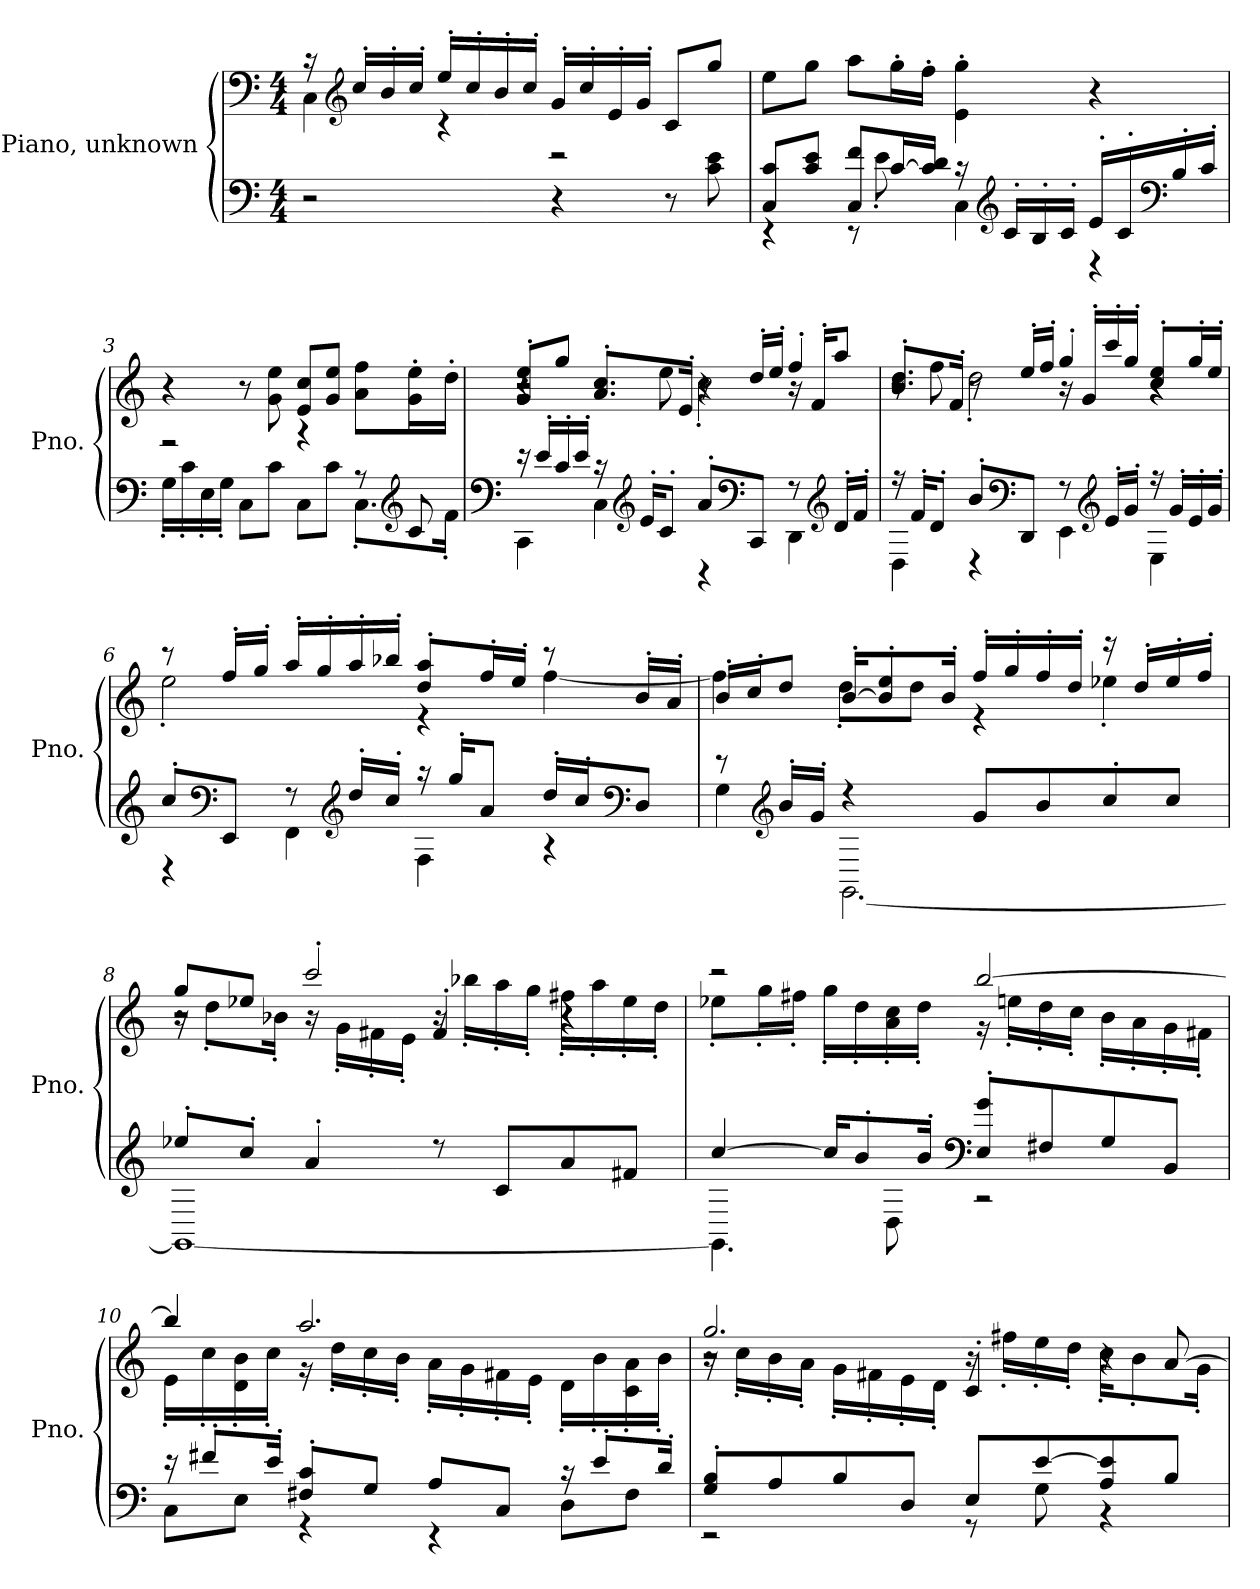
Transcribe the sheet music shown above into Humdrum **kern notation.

**kern	**kern
*part1	*part1
*staff2	*staff1
*I"Piano, unknown	*
*I'Pno.	*
*clefF4	*clefF4
*k[]	*k[]
*M4/4	*M4/4
*MM120	*MM120
=1	=1
*	*^
2r	16r	4C\
*	*clefG2	*
.	16cc'/LL	.
.	16b'/	.
.	16cc'/JJ	.
.	16ee'/LL	4r
.	16cc'/	.
.	16b'/	.
.	16cc'/JJ	.
4r	16g'/LL	2r
.	16cc'/	.
.	16e'/	.
.	16g'/JJ	.
8r	8c/L	.
8c\ 8e\	8gg/J	.
*	*v	*v
=2	=2
*^	*
8C/ 8c/L	4r	8ee\L
8c/ 8e/J	.	8gg\J
8C/ 8f/L	8r	8aa\L
[16c/L	8e'\	16gg'\L
16c/] 16d/JJ	.	16ff'\JJ
16r	4C\	4e\' 4gg\'
*clefG2	*	*
16c'/LL	.	.
16B'/	.	.
16c'/JJ	.	.
16e'/LL	4r	4r
16c'/	.	.
*clefF4	*	*
16B'/	.	.
16c'/JJ	.	.
!!LO:LB:g=z
=3	=3	=3
2r	16G'\LL	4r
.	16c'\	.
.	16E'\	.
.	16G'\JJ	.
.	8C\L	8r
.	8c\J	8g\ 8ee\
4r	8C\L	8e/ 8cc/L
.	8c\J	8g/ 8ee/J
8r	8.C'\L	8a\ 8ff\L
*clefG2	*	*
8c/	.	16g\' 16ee\'L
.	16f'\Jk	16dd'\JJ
=4	=4	=4
*clefF4	*	*
*	*	*^
*	*	*	*^
16r	4CC\	2r	4r	8g/' 8ee/'L
16e'/LL	.	.	.	.
16c'/	.	.	.	8gg/J
16e'/JJ	.	.	.	.
16r	4C\	.	8r	8.a/' 8.cc/'L
*clefG2	*	*	*	*
16e'/KL	.	.	.	.
8c'/J	.	.	8ee\	.
.	.	.	.	16e'/Jk
8a'/L	4r	4r	2cc'\	8r
*clefF4	*	*	*	*
8CC/J	.	.	.	16dd'/LL
.	.	.	.	16ee'/JJ
8r	4DD\	4ff'/	.	16r
.	.	.	.	16f'/KL
*clefG2	*	*	*	*
16d'/LL	.	.	.	8aa/J
16f'/JJ	.	.	.	.
!!LO:LB:g=z	!!	!!
=5	=5	=5	=5	=5
16r	4D\	2r	8r	8.b/' 8.dd/'L
16f'/KL	.	.	.	.
8d'/J	.	.	8ff\	.
.	.	.	.	16f'/Jk
8b'/L	4r	.	2dd'\	8r
*clefF4	*	*	*	*
8DD/J	.	.	.	16ee'/LL
.	.	.	.	16ff'/JJ
8r	4EE\	4gg'/	.	16r
.	.	.	.	16g'/LL
*clefG2	*	*	*	*
16e'/LL	.	.	.	16ccc'/
16g'/JJ	.	.	.	16gg'/JJ
16r	4E\	4r	4r	8cc/' 8ee/'L
16g'/LL	.	.	.	.
16e'/	.	.	.	16gg'/L
16g'/JJ	.	.	.	16ee'/JJ
*	*	*	*v	*v
=6	=6	=6	=6
8cc'/L	4r	8r	2ee'\
*clefF4	*	*	*
8EE/J	.	16ff'/LL	.
.	.	16gg'/JJ	.
8r	4FF\	16aa'/LL	.
.	.	16gg'/	.
*clefG2	*	*	*
16dd'/LL	.	16aa'/	.
16cc'/JJ	.	16bb-X'/JJ	.
16r	4F\	8dd/' 8aa/'L	4r
16gg'/KL	.	.	.
8a/J	.	16ff'/L	.
.	.	16ee'/JJ	.
16dd'/LL	4r	8r	[4ff\
16cc'/J	.	.	.
*clefF4	*	*	*
8D/J	.	16b'/LL	.
.	.	16a'/JJ	.
!!LO:LB:g=z	!!
=7	=7	=7	=7
8r	4G\	16b'/LL	4ff\]
.	.	16cc'/J	.
*clefG2	*	*	*
16b'/LL	.	8dd/J	.
16g'/JJ	.	.	.
4r	[2.GG\	[16b'/KL	8dd'\L
.	.	8b/]' 8ee/'	.
.	.	.	8dd\J
.	.	16b'/Jk	.
8g/L	.	16ff'/LL	4r
.	.	16gg'/	.
8b/	.	16ff'/	.
.	.	16dd'/JJ	.
8cc'/	.	16r	4ee-X'\
.	.	16dd'/LL	.
8cc/J	.	16ee-'/	.
.	.	16ff'/JJ	.
=8	=8	=8	=8
*	*	*	*^
8ee-X'/L	1GG_	8gg/L	16r	2r
.	.	.	8dd'\L	.
8cc'/J	.	8ee-X/J	.	.
.	.	.	16b-X'\Jk	.
4a'/	.	2ccc'/	16r	.
.	.	.	16g'\LL	.
.	.	.	16f#X'\	.
.	.	.	16e'\JJ	.
8r	.	.	16r	4f#'/
.	.	.	16bb-X'\LL	.
8c/L	.	.	16aa'\	.
.	.	.	16gg'\JJ	.
8a/	.	4r	16ff#X'\LL	4r
.	.	.	16aa'\	.
8f#X/J	.	.	16ee-'\	.
.	.	.	16dd'\JJ	.
*	*	*	*v	*v
!!LO:LB:g=z
=9	=9	=9	=9
[4cc/	4.GG\]	2r	8ee-X'\L
.	.	.	16gg'\L
.	.	.	16ff#X'\JJ
16cc/KL]	.	.	16gg'\LL
8b'/	.	.	16dd'\
.	8D\	.	16a\' 16cc\'
16b'/Jk	.	.	16dd'\JJ
*clefF4	*	*	*
8E/' 8g/'L	2r	[2bb/	16r
.	.	.	16een'\LL
8F#X/	.	.	16dd'\
.	.	.	16cc'\JJ
8G/	.	.	16b'\LL
.	.	.	16a'\
8BB/J	.	.	16g'\
.	.	.	16f#X'\JJ
=10	=10	=10	=10
16r	8C\L	4bb/]	16e'\LL
8f#X'/L	.	.	16cc'\
.	8E\J	.	16d\' 16b\'
16e'/Jk	.	.	16cc'\JJ
8F#X/' 8c/'L	4r	2.aa/	16r
.	.	.	16dd'\LL
8G/J	.	.	16cc'\
.	.	.	16b'\JJ
8A/L	4r	.	16a'\LL
.	.	.	16g'\
8C/J	.	.	16f#X'\
.	.	.	16e'\JJ
16r	8D\L	.	16d'\LL
8e'/L	.	.	16b'\
.	8F#\J	.	16c\' 16a\'
16d'/Jk	.	.	16b'\JJ
!!LO:LB:g=z
=11	=11	=11	=11
*	*	*	*^
8G/' 8B/'L	2r	2.gg/	16r	2r
.	.	.	16cc'\LL	.
8A/	.	.	16b'\	.
.	.	.	16a'\JJ	.
8B/	.	.	16g'\LL	.
.	.	.	16f#X'\	.
8D/J	.	.	16e'\	.
.	.	.	16d'\JJ	.
8E/L	8r	.	16r	4c'/
.	.	.	16ff#X'\LL	.
[8e/	8G\	.	16ee'\	.
.	.	.	16dd'\JJ	.
8A/ 8e/]	4r	4r	16cc'\KL	8r
.	.	.	8b'\	.
8B/J	.	.	.	[8a/
.	.	.	16g'\Jk	.
*v	*v	*	*	*
*	*v	*v	*v
=	=
*-	*-
